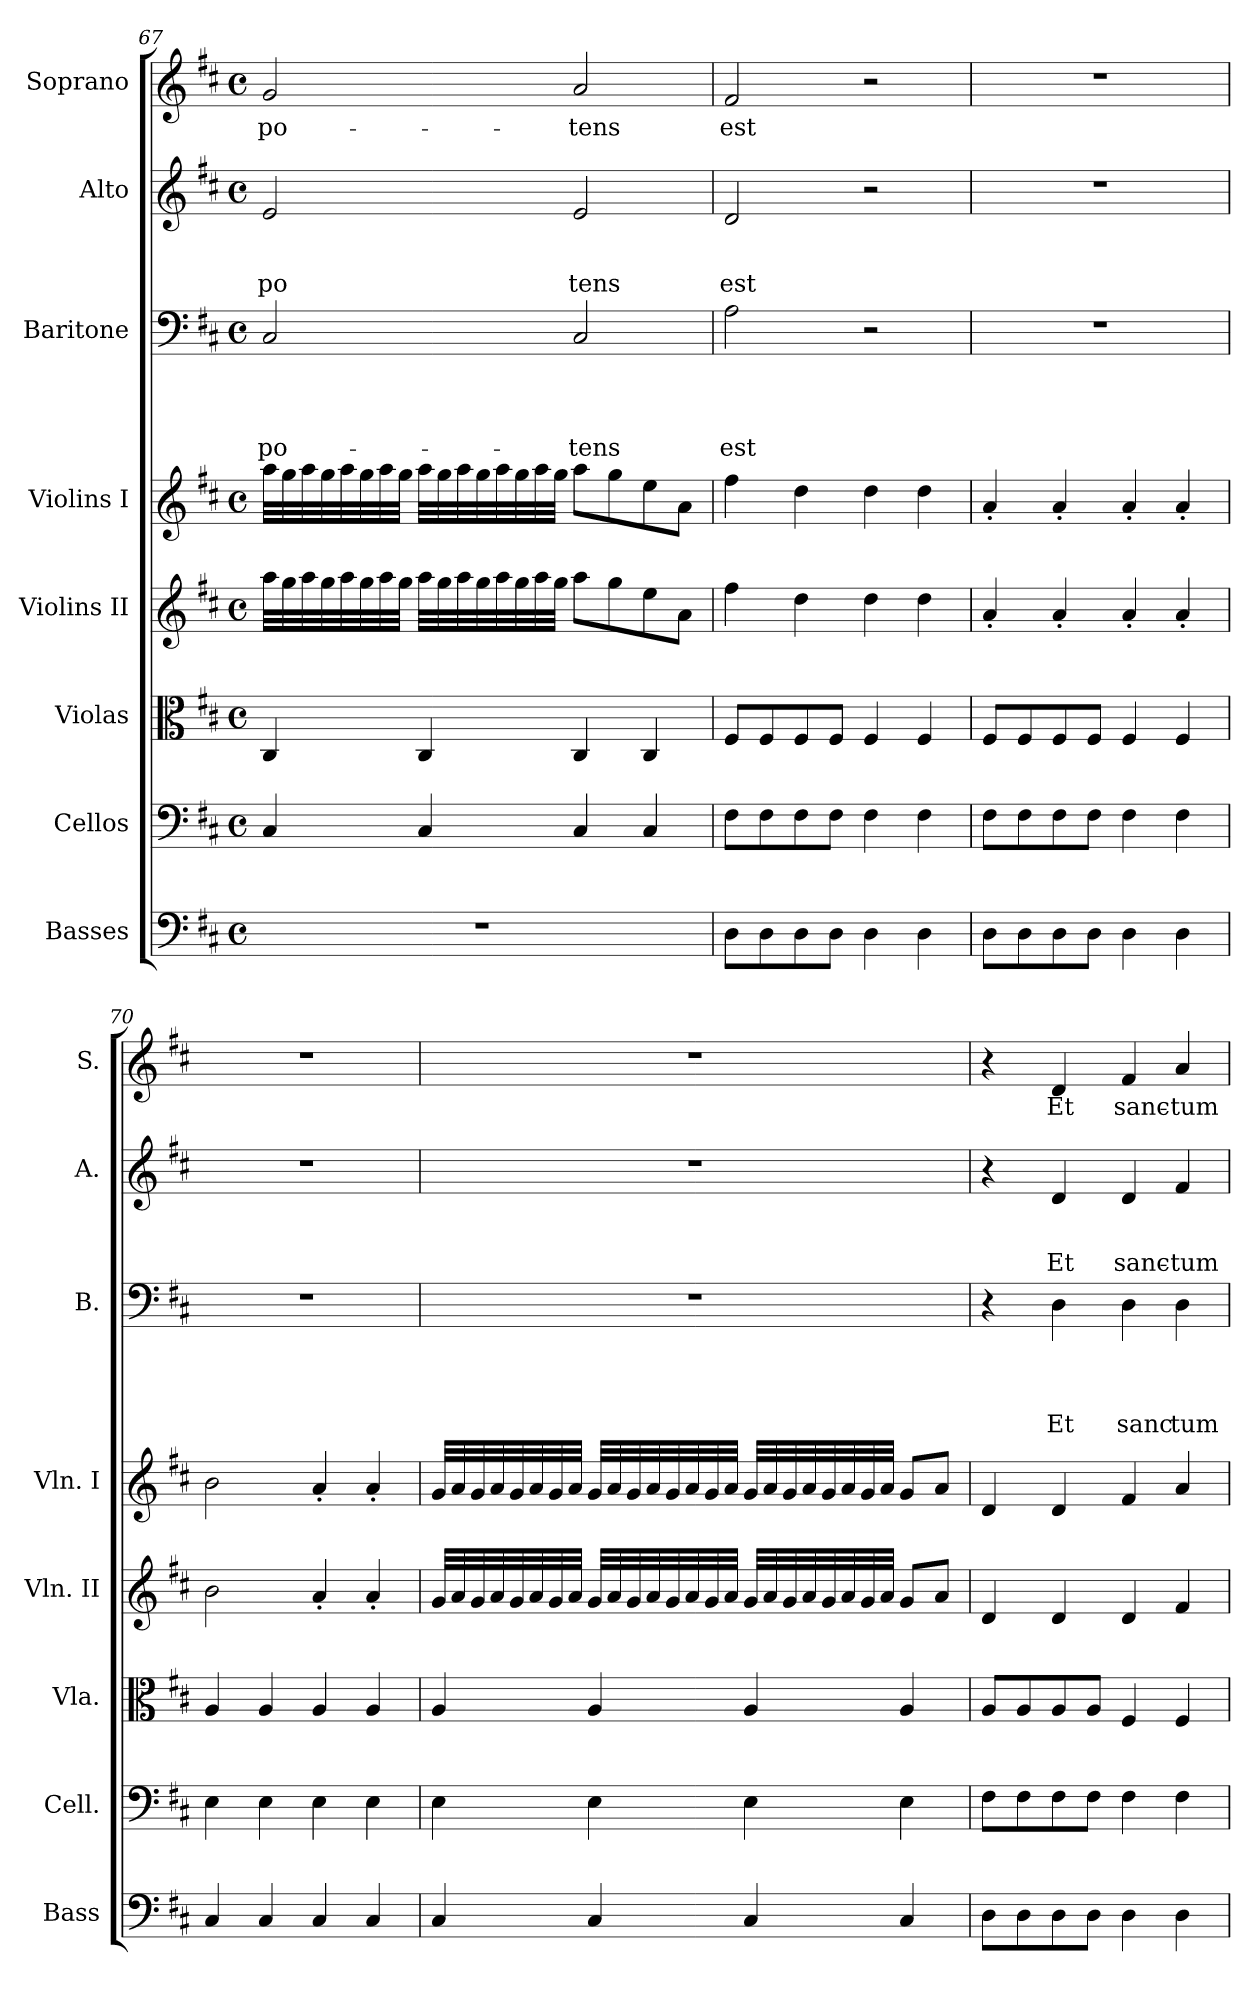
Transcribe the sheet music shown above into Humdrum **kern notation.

**kern	**kern	**kern	**kern	**kern	**kern	**text	**text	**text	**text	**kern	**text	**text	**text	**kern	**text
*part8	*part7	*part6	*part5	*part4	*part3	*part3	*part3	*part3	*part3	*part2	*part2	*part2	*part2	*part1	*part1
*staff8	*staff7	*staff6	*staff5	*staff4	*staff3	*staff3	*staff3	*staff3	*staff3	*staff2	*staff2	*staff2	*staff2	*staff1	*staff1
*I"Basses	*I"Cellos	*I"Violas	*I"Violins II	*I"Violins I	*I"Baritone	*	*	*	*	*I"Alto	*	*	*	*I"Soprano	*
*I'Bass	*I'Cell.	*I'Vla.	*I'Vln. II	*I'Vln. I	*I'B.	*	*	*	*	*I'A.	*	*	*	*I'S.	*
!!LO:PB:g=z
*clefF4	*clefF4	*clefC3	*clefG2	*clefG2	*clefF4	*	*	*	*	*clefG2	*	*	*	*clefG2	*
*ITrd7c12	*	*	*	*	*	*	*	*	*	*	*	*	*	*	*
*k[f#c#]	*k[f#c#]	*k[f#c#]	*k[f#c#]	*k[f#c#]	*k[f#c#]	*	*	*	*	*k[f#c#]	*	*	*	*k[f#c#]	*
*D:	*D:	*D:	*D:	*D:	*D:	*	*	*	*	*D:	*	*	*	*D:	*
*M4/4	*M4/4	*M4/4	*M4/4	*M4/4	*M4/4	*	*	*	*	*M4/4	*	*	*	*M4/4	*
*met(c)	*met(c)	*met(c)	*met(c)	*met(c)	*met(c)	*	*	*	*	*met(c)	*	*	*	*met(c)	*
=67	=67	=67	=67	=67	=67	=67	=67	=67	=67	=67	=67	=67	=67	=67	=67
!	!	!	!	!	!	!	!	!	!LO:LY:b	!	!	!	!LO:LY:b	!	!LO:LY:b
1r	4C#/	4C#/	32aa\LLL	32aa\LLL	2C#/	.	.	.	po-	2e/	.	.	po	2g/	po-
.	.	.	32gg\	32gg\	.	.	.	.	.	.	.	.	.	.	.
.	.	.	32aa\	32aa\	.	.	.	.	.	.	.	.	.	.	.
.	.	.	32gg\	32gg\	.	.	.	.	.	.	.	.	.	.	.
.	.	.	32aa\	32aa\	.	.	.	.	.	.	.	.	.	.	.
.	.	.	32gg\	32gg\	.	.	.	.	.	.	.	.	.	.	.
.	.	.	32aa\	32aa\	.	.	.	.	.	.	.	.	.	.	.
.	.	.	32gg\JJJ	32gg\JJJ	.	.	.	.	.	.	.	.	.	.	.
.	4C#/	4C#/	32aa\LLL	32aa\LLL	.	.	.	.	.	.	.	.	.	.	.
.	.	.	32gg\	32gg\	.	.	.	.	.	.	.	.	.	.	.
.	.	.	32aa\	32aa\	.	.	.	.	.	.	.	.	.	.	.
.	.	.	32gg\	32gg\	.	.	.	.	.	.	.	.	.	.	.
.	.	.	32aa\	32aa\	.	.	.	.	.	.	.	.	.	.	.
.	.	.	32gg\	32gg\	.	.	.	.	.	.	.	.	.	.	.
.	.	.	32aa\	32aa\	.	.	.	.	.	.	.	.	.	.	.
.	.	.	32gg\JJJ	32gg\JJJ	.	.	.	.	.	.	.	.	.	.	.
!	!	!	!	!	!	!	!	!	!LO:LY:b	!	!	!	!LO:LY:b	!	!LO:LY:b
.	4C#/	4C#/	8aa\L	8aa\L	2C#/	.	.	.	-tens	2e/	.	.	tens	2a/	-tens
.	.	.	8gg\	8gg\	.	.	.	.	.	.	.	.	.	.	.
.	4C#/	4C#/	8ee\	8ee\	.	.	.	.	.	.	.	.	.	.	.
.	.	.	8a\J	8a\J	.	.	.	.	.	.	.	.	.	.	.
=68	=68	=68	=68	=68	=68	=68	=68	=68	=68	=68	=68	=68	=68	=68	=68
!	!	!	!	!	!	!	!	!	!LO:LY:b	!	!	!	!LO:LY:b	!	!LO:LY:b
8DD\L	8F#\L	8F#/L	4ff#\	4ff#\	2A\	.	.	.	est	2d/	.	.	est	2f#/	est
8DD\	8F#\	8F#/	.	.	.	.	.	.	.	.	.	.	.	.	.
8DD\	8F#\	8F#/	4dd\	4dd\	.	.	.	.	.	.	.	.	.	.	.
8DD\J	8F#\J	8F#/J	.	.	.	.	.	.	.	.	.	.	.	.	.
4DD\	4F#\	4F#/	4dd\	4dd\	2r	.	.	.	.	2r	.	.	.	2r	.
4DD\	4F#\	4F#/	4dd\	4dd\	.	.	.	.	.	.	.	.	.	.	.
=69	=69	=69	=69	=69	=69	=69	=69	=69	=69	=69	=69	=69	=69	=69	=69
8DD\L	8F#\L	8F#/L	4a'</	4a'</	1r	.	.	.	.	1r	.	.	.	1r	.
8DD\	8F#\	8F#/	.	.	.	.	.	.	.	.	.	.	.	.	.
8DD\	8F#\	8F#/	4a'</	4a'</	.	.	.	.	.	.	.	.	.	.	.
8DD\J	8F#\J	8F#/J	.	.	.	.	.	.	.	.	.	.	.	.	.
4DD\	4F#\	4F#/	4a'</	4a'</	.	.	.	.	.	.	.	.	.	.	.
4DD\	4F#\	4F#/	4a'</	4a'</	.	.	.	.	.	.	.	.	.	.	.
=70	=70	=70	=70	=70	=70	=70	=70	=70	=70	=70	=70	=70	=70	=70	=70
4CC#/	4E\	4A/	2b\	2b\	1r	.	.	.	.	1r	.	.	.	1r	.
4CC#/	4E\	4A/	.	.	.	.	.	.	.	.	.	.	.	.	.
4CC#/	4E\	4A/	4a'</	4a'</	.	.	.	.	.	.	.	.	.	.	.
4CC#/	4E\	4A/	4a'</	4a'</	.	.	.	.	.	.	.	.	.	.	.
!!LO:LB:g=z
=71	=71	=71	=71	=71	=71	=71	=71	=71	=71	=71	=71	=71	=71	=71	=71
4CC#/	4E\	4A/	32g/LLL	32g/LLL	1r	.	.	.	.	1r	.	.	.	1r	.
.	.	.	32a/	32a/	.	.	.	.	.	.	.	.	.	.	.
.	.	.	32g/	32g/	.	.	.	.	.	.	.	.	.	.	.
.	.	.	32a/	32a/	.	.	.	.	.	.	.	.	.	.	.
.	.	.	32g/	32g/	.	.	.	.	.	.	.	.	.	.	.
.	.	.	32a/	32a/	.	.	.	.	.	.	.	.	.	.	.
.	.	.	32g/	32g/	.	.	.	.	.	.	.	.	.	.	.
.	.	.	32a/JJJ	32a/JJJ	.	.	.	.	.	.	.	.	.	.	.
4CC#/	4E\	4A/	32g/LLL	32g/LLL	.	.	.	.	.	.	.	.	.	.	.
.	.	.	32a/	32a/	.	.	.	.	.	.	.	.	.	.	.
.	.	.	32g/	32g/	.	.	.	.	.	.	.	.	.	.	.
.	.	.	32a/	32a/	.	.	.	.	.	.	.	.	.	.	.
.	.	.	32g/	32g/	.	.	.	.	.	.	.	.	.	.	.
.	.	.	32a/	32a/	.	.	.	.	.	.	.	.	.	.	.
.	.	.	32g/	32g/	.	.	.	.	.	.	.	.	.	.	.
.	.	.	32a/JJJ	32a/JJJ	.	.	.	.	.	.	.	.	.	.	.
4CC#/	4E\	4A/	32g/LLL	32g/LLL	.	.	.	.	.	.	.	.	.	.	.
.	.	.	32a/	32a/	.	.	.	.	.	.	.	.	.	.	.
.	.	.	32g/	32g/	.	.	.	.	.	.	.	.	.	.	.
.	.	.	32a/	32a/	.	.	.	.	.	.	.	.	.	.	.
.	.	.	32g/	32g/	.	.	.	.	.	.	.	.	.	.	.
.	.	.	32a/	32a/	.	.	.	.	.	.	.	.	.	.	.
.	.	.	32g/	32g/	.	.	.	.	.	.	.	.	.	.	.
.	.	.	32a/JJJ	32a/JJJ	.	.	.	.	.	.	.	.	.	.	.
4CC#/	4E\	4A/	8g/L	8g/L	.	.	.	.	.	.	.	.	.	.	.
.	.	.	8a/J	8a/J	.	.	.	.	.	.	.	.	.	.	.
=72	=72	=72	=72	=72	=72	=72	=72	=72	=72	=72	=72	=72	=72	=72	=72
8DD\L	8F#\L	8A/L	4d/	4d/	4r	.	.	.	.	4r	.	.	.	4r	.
8DD\	8F#\	8A/	.	.	.	.	.	.	.	.	.	.	.	.	.
!	!	!	!	!	!	!	!	!	!LO:LY:b	!	!	!	!LO:LY:b	!	!LO:LY:b
8DD\	8F#\	8A/	4d/	4d/	4D\	.	.	.	Et	4d/	.	.	Et	4d/	Et
8DD\J	8F#\J	8A/J	.	.	.	.	.	.	.	.	.	.	.	.	.
!	!	!	!	!	!	!	!	!	!LO:LY:b	!	!	!	!LO:LY:b	!	!LO:LY:b
4DD\	4F#\	4F#/	4d/	4f#/	4D\	.	.	.	sanc	4d/	.	.	sanc-	4f#/	sanc-
!	!	!	!	!	!	!	!	!	!LO:LY:b	!	!	!	!LO:LY:b	!	!LO:LY:b
4DD\	4F#\	4F#/	4f#/	4a/	4D\	.	.	.	tum	4f#/	.	.	-tum	4a/	-tum
=	=	=	=	=	=	=	=	=	=	=	=	=	=	=	=
*-	*-	*-	*-	*-	*-	*-	*-	*-	*-	*-	*-	*-	*-	*-	*-
